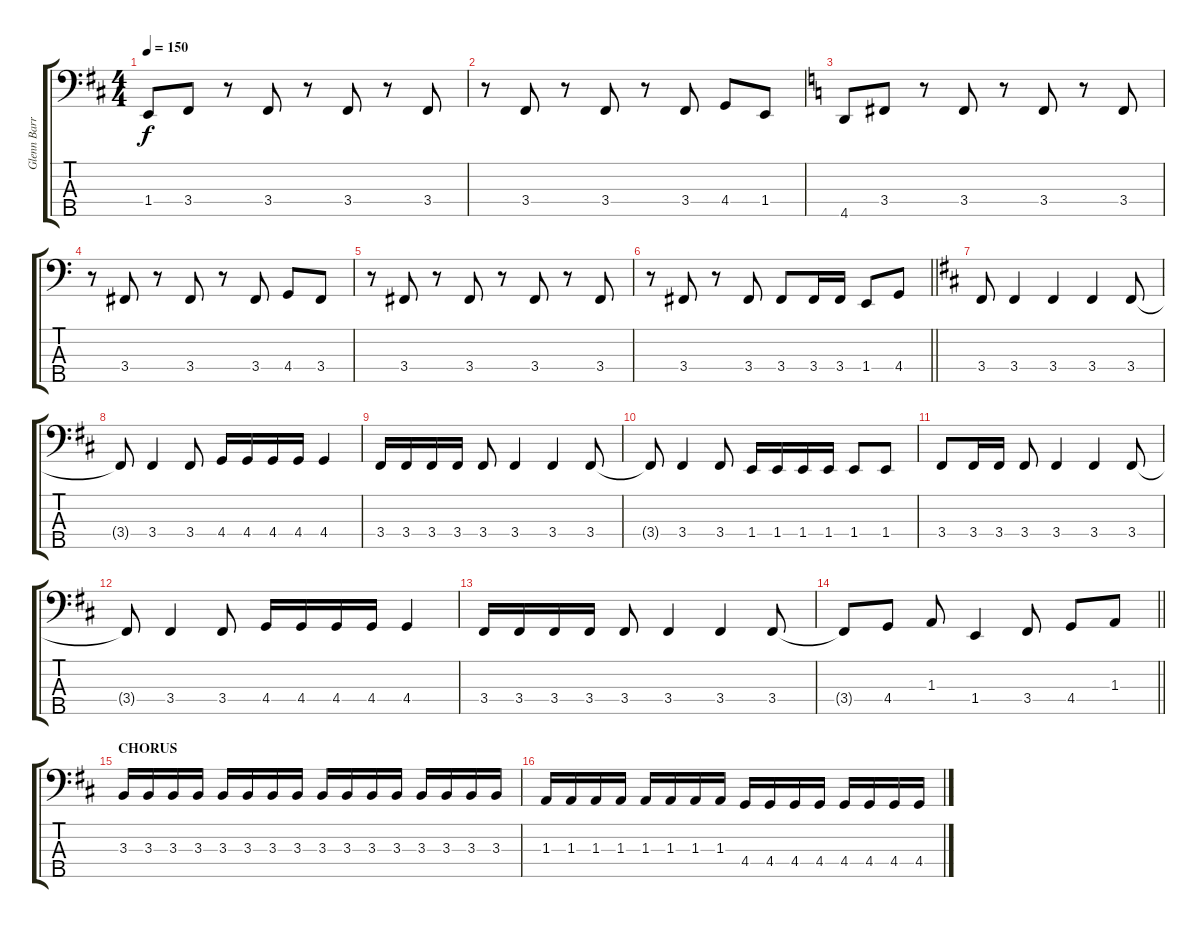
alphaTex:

\track ("Glenn Barry" "Glenn Barr") {instrument electricbasspick}
\staff {score tabs}
\tuning (Gb2 Db2 Ab1 Eb1 Bb0) {hide}
\ts (4 4)
\tempo 150
\clef f4
\ks bminor
1.4.8{dy f} 3.4.8 r.8 3.4.8 r.8 3.4.8 r.8 3.4.8 |
r.8 3.4.8 r.8 3.4.8 r.8 3.4.8 4.4.8 1.4.8 |
\ks c
4.5.8 3.4.8 r.8 3.4.8 r.8 3.4.8 r.8 3.4.8 |
r.8 3.4.8 r.8 3.4.8 r.8 3.4.8 4.4.8 3.4.8 |
r.8 3.4.8 r.8 3.4.8 r.8 3.4.8 r.8 3.4.8 |
\barLineRight lightlight
r.8 3.4.8 r.8 3.4.8 3.4.8 3.4.16 3.4.16 1.4.8 4.4.8 |
\ks bminor
3.4.8 3.4.4 3.4.4 3.4.4 3.4.8 |
3.4{t}.8 3.4.4 3.4.8 4.4.16 4.4.16 4.4.16 4.4.16 4.4.4 |
3.4.16 3.4.16 3.4.16 3.4.16 3.4.8 3.4.4 3.4.4 3.4.8 |
3.4{t}.8 3.4.4 3.4.8 1.4.16 1.4.16 1.4.16 1.4.16 1.4.8 1.4.8 |
3.4.8 3.4.16 3.4.16 3.4.8 3.4.4 3.4.4 3.4.8 |
3.4{t}.8 3.4.4 3.4.8 4.4.16 4.4.16 4.4.16 4.4.16 4.4.4 |
3.4.16 3.4.16 3.4.16 3.4.16 3.4.8 3.4.4 3.4.4 3.4.8 |
\barLineRight lightlight
3.4{t}.8 4.4.8 1.3.8 1.4.4 3.4.8 4.4.8 1.3.8 |
\section ("" "CHORUS")
3.3.16 3.3.16 3.3.16 3.3.16 3.3.16 3.3.16 3.3.16 3.3.16 3.3.16 3.3.16 3.3.16 3.3.16 3.3.16 3.3.16 3.3.16 3.3.16 |
1.3.16 1.3.16 1.3.16 1.3.16 1.3.16 1.3.16 1.3.16 1.3.16 4.4.16 4.4.16 4.4.16 4.4.16 4.4.16 4.4.16 4.4.16 4.4.16
